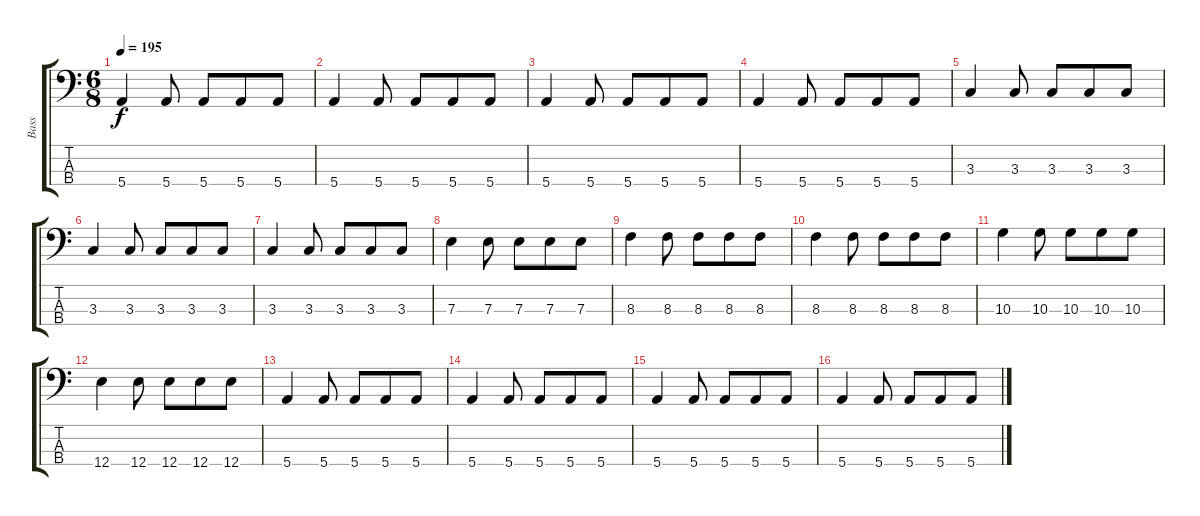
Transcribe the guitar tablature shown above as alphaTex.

\track ("Bass" "Bass") {instrument electricbasspick}
\staff {score tabs}
\tuning (G2 D2 A1 E1) {hide}
\ts (6 8)
\tempo 195
\clef f4
\ks c
5.4.4{dy f} 5.4.8 5.4.8 5.4.8 5.4.8 |
5.4.4 5.4.8 5.4.8 5.4.8 5.4.8 |
5.4.4 5.4.8 5.4.8 5.4.8 5.4.8 |
5.4.4 5.4.8 5.4.8 5.4.8 5.4.8 |
3.3.4 3.3.8 3.3.8 3.3.8 3.3.8 |
3.3.4 3.3.8 3.3.8 3.3.8 3.3.8 |
3.3.4 3.3.8 3.3.8 3.3.8 3.3.8 |
7.3.4 7.3.8 7.3.8 7.3.8 7.3.8 |
8.3.4 8.3.8 8.3.8 8.3.8 8.3.8 |
8.3.4 8.3.8 8.3.8 8.3.8 8.3.8 |
10.3.4 10.3.8 10.3.8 10.3.8 10.3.8 |
12.4.4 12.4.8 12.4.8 12.4.8 12.4.8 |
5.4.4 5.4.8 5.4.8 5.4.8 5.4.8 |
5.4.4 5.4.8 5.4.8 5.4.8 5.4.8 |
5.4.4 5.4.8 5.4.8 5.4.8 5.4.8 |
5.4.4 5.4.8 5.4.8 5.4.8 5.4.8
